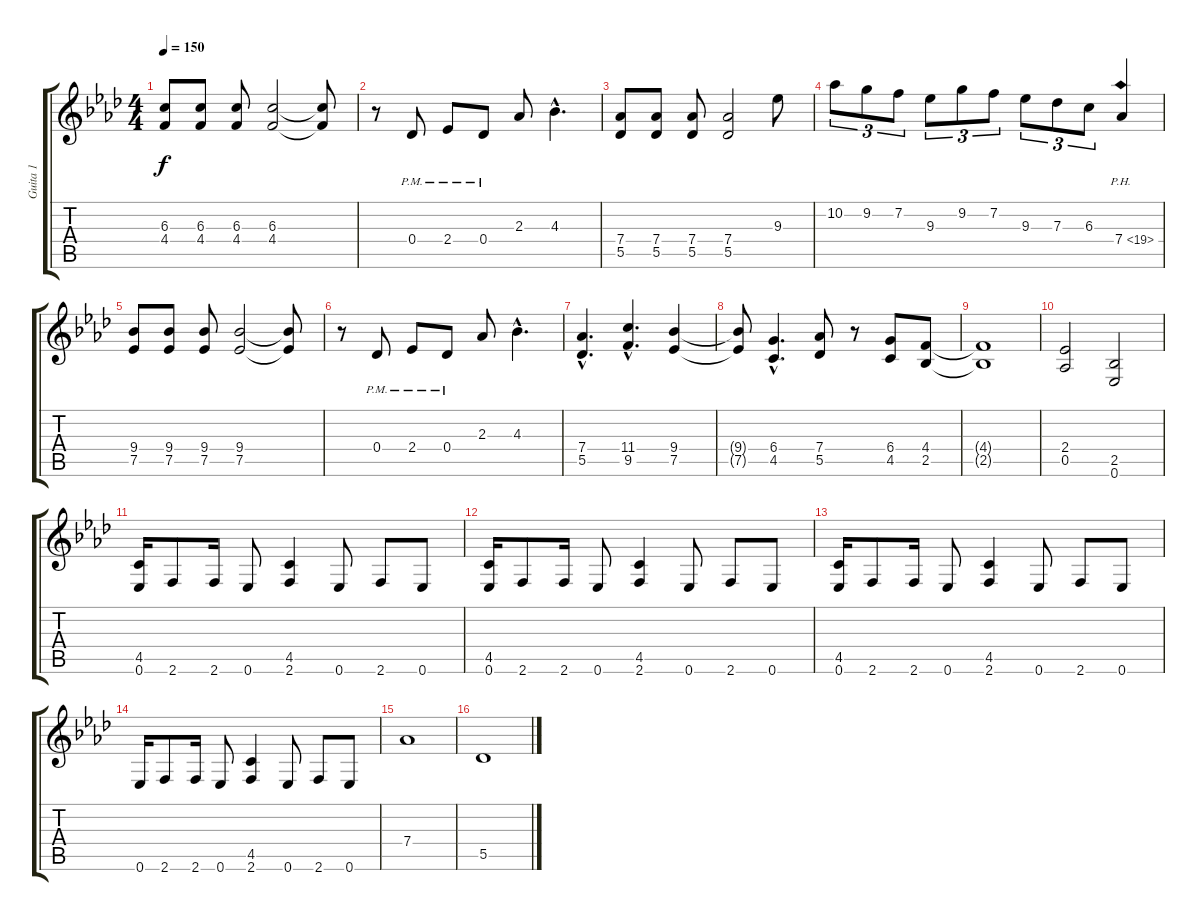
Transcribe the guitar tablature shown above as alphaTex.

\track ("Guita 1" "Guita 1") {instrument overdrivenguitar}
\staff {score tabs}
\tuning (Eb4 Bb3 Gb3 Db3 Ab2 Eb2) {hide}
\ts (4 4)
\tempo 150
\clef g2
\ks fminor
(6.3 4.4).8{dy f instrument overdrivenguitar} (6.3 4.4).8 (6.3 4.4).8 (6.3 4.4).2 (6.3{t} 4.4{t}).8 |
r.8 0.4{pm}.8 2.4{pm}.8 0.4{pm}.8 2.3.8 4.3{hac}.4{d} |
(7.4 5.5).8 (7.4 5.5).8 (7.4 5.5).8 (7.4 5.5).2 9.3.8 |
10.2.8{tu (3 2)} 9.2.8{tu (3 2)} 7.2.8{tu (3 2)} 9.3.8{tu (3 2)} 9.2.8{tu (3 2)} 7.2.8{tu (3 2)} 9.3.8{tu (3 2)} 7.3.8{tu (3 2)} 6.3.8{tu (3 2)} 7.4{ph 12}.4 |
(9.4 7.5).8 (9.4 7.5).8 (9.4 7.5).8 (9.4 7.5).2 (9.4{t} 7.5{t}).8 |
r.8 0.4{pm}.8 2.4{pm}.8 0.4{pm}.8 2.3.8 4.3{hac}.4{d} |
(7.4{hac} 5.5{hac}).4{d} (11.4{hac} 9.5{hac}).4{d} (9.4 7.5).4 |
(9.4{t} 7.5{t}).8 (6.4{hac} 4.5{hac}).4{d} (7.4 5.5).8 r.8 (6.4 4.5).8 (4.4 2.5).8 |
(4.4{t} 2.5{t}).1 |
(2.4 0.5).2 (2.5 0.6).2 |
(4.5 0.6).16 2.6.8 2.6.16 0.6.8 (4.5 2.6).4 0.6.8 2.6.8 0.6.8 |
(4.5 0.6).16 2.6.8 2.6.16 0.6.8 (4.5 2.6).4 0.6.8 2.6.8 0.6.8 |
(4.5 0.6).16 2.6.8 2.6.16 0.6.8 (4.5 2.6).4 0.6.8 2.6.8 0.6.8 |
0.6.16 2.6.8 2.6.16 0.6.8 (4.5 2.6).4 0.6.8 2.6.8 0.6.8 |
7.4.1 |
5.5.1
